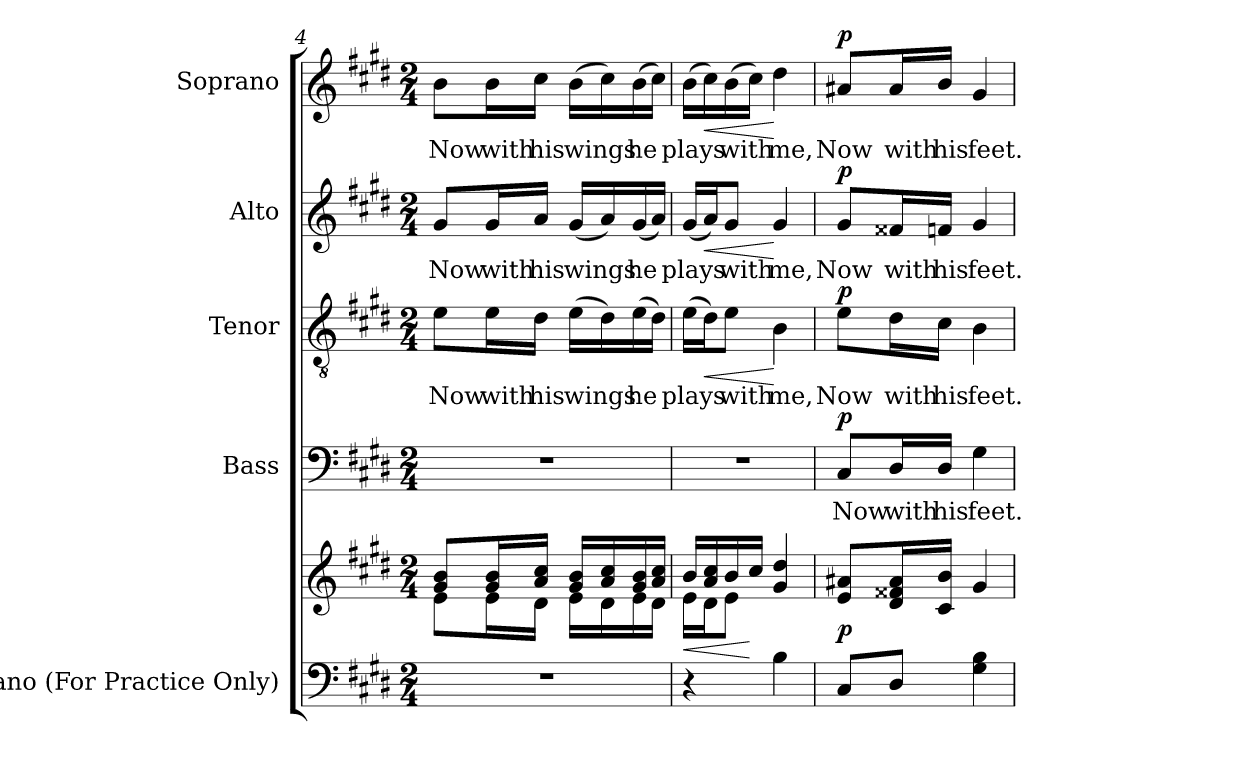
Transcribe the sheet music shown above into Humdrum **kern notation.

**kern	**kern	**dynam	**kern	**text	**dynam	**kern	**text	**dynam	**kern	**text	**dynam	**kern	**text	**dynam
*part5	*part5	*part5	*part4	*part4	*part4	*part3	*part3	*part3	*part2	*part2	*part2	*part1	*part1	*part1
*staff6	*staff5	*staff5/6	*staff4	*staff4	*staff4	*staff3	*staff3	*staff3	*staff2	*staff2	*staff2	*staff1	*staff1	*staff1
*I"Piano (For Practice Only)	*	*	*I"Bass	*	*	*I"Tenor	*	*	*I"Alto	*	*	*I"Soprano	*	*
*I'Pno.	*	*	*I'B.	*	*	*I'T.	*	*	*I'A.	*	*	*I'S.	*	*
*clefF4	*clefG2	*	*clefF4	*	*	*clefGv2	*	*	*clefG2	*	*	*clefG2	*	*
*	*	*	*	*	*	*ITrd7c12	*	*	*	*	*	*	*	*
*k[f#c#g#d#]	*k[f#c#g#d#]	*	*k[f#c#g#d#]	*	*	*k[f#c#g#d#]	*	*	*k[f#c#g#d#]	*	*	*k[f#c#g#d#]	*	*
*E:	*E:	*	*E:	*	*	*E:	*	*	*E:	*	*	*E:	*	*
*M2/4	*M2/4	*	*M2/4	*	*	*M2/4	*	*	*M2/4	*	*	*M2/4	*	*
=4	=4	=4	=4	=4	=4	=4	=4	=4	=4	=4	=4	=4	=4	=4
!LO:N:vis=1	!	!	!LO:N:vis=1	!	!	!	!	!	!	!	!	!	!	!
*	*^	*	*	*	*	*	*	*	*	*	*	*	*	*
!	!	!	!	!	!	!	!	!LO:LY:b:color=#000000	!	!	!	!	!	!	!
!	!	!	!	!	!	!	!	!	!	!	!LO:LY:b:color=#000000	!	!	!	!
!	!	!	!	!	!	!	!	!	!	!	!	!	!	!LO:LY:b:color=#000000	!
2r	8g#i/ 8biL	8ei\L	.	2r	.	.	8Ei\L	Now	.	8g#i/L	Now	.	8bi\L	Now	.
!	!	!	!	!	!	!	!	!LO:LY:b:color=#000000	!	!	!	!	!	!	!
!	!	!	!	!	!	!	!	!	!	!	!LO:LY:b:color=#000000	!	!	!	!
!	!	!	!	!	!	!	!	!	!	!	!	!	!	!LO:LY:b:color=#000000	!
.	16g#i/ 16biL	16ei\L	.	.	.	.	16Ei\L	with	.	16g#i/L	with	.	16bi\L	with	.
!	!	!	!	!	!	!	!	!LO:LY:b:color=#000000	!	!	!	!	!	!	!
!	!	!	!	!	!	!	!	!	!	!	!LO:LY:b:color=#000000	!	!	!	!
!	!	!	!	!	!	!	!	!	!	!	!	!	!	!LO:LY:b:color=#000000	!
.	16ai/ 16cc#iJJ	16d#i\JJ	.	.	.	.	16D#i\JJ	his	.	16ai/JJ	his	.	16cc#i\JJ	his	.
!	!	!	!	!	!	!	!	!LO:LY:b:color=#000000	!	!	!	!	!	!	!
!	!	!	!	!	!	!	!	!	!	!	!LO:LY:b:color=#000000	!	!	!	!
!	!	!	!	!	!	!	!	!	!	!	!	!	!	!LO:LY:b:color=#000000	!
.	16g#i/ 16biLL	16ei\LL	.	.	.	.	(16Ei\LL	wings	.	(16g#i/LL	wings	.	(16bi\LL	wings	.
.	16ai/ 16cc#i	16d#i\	.	.	.	.	16D#i\)	.	.	16ai/)	.	.	16cc#i\)	.	.
!	!	!	!	!	!	!	!	!LO:LY:b:color=#000000	!	!	!	!	!	!	!
!	!	!	!	!	!	!	!	!	!	!	!LO:LY:b:color=#000000	!	!	!	!
!	!	!	!	!	!	!	!	!	!	!	!	!	!	!LO:LY:b:color=#000000	!
.	16g#i/ 16bi	16ei\	.	.	.	.	(16Ei\	he	.	(16g#i/	he	.	(16bi\	he	.
.	16ai/ 16cc#iJJ	16d#i\JJ	.	.	.	.	16D#i\JJ)	.	.	16ai/JJ)	.	.	16cc#i\JJ)	.	.
!!LO:LB:g=z
=5	=5	=5	=5	=5	=5	=5	=5	=5	=5	=5	=5	=5	=5	=5	=5
!	!	!	!LO:HP:b	!LO:N:vis=1	!	!	!	!	!	!	!	!	!	!	!
!	!	!	!	!	!	!	!	!LO:LY:b:color=#000000	!	!	!	!	!	!	!
!	!	!	!	!	!	!	!	!	!	!	!LO:LY:b:color=#000000	!	!	!	!
!	!	!	!	!	!	!	!	!	!	!	!	!	!	!LO:LY:b:color=#000000	!
4r	16bi/LL	16ei\LL	<	2r	.	.	(16Ei\LL	plays	.	(16g#i/LL	plays	.	(16bi\LL	plays	.
!	!	!	!	!	!	!	!	!	!LO:HP:b	!	!	!LO:HP:b	!	!	!LO:HP:b
.	16ai/ 16cc#i	16d#i\J	.	.	.	.	16D#i\J)	.	<	16ai/J)	.	<	16cc#i\)	.	<
!	!	!	!	!	!	!	!	!LO:LY:b:color=#000000	!	!	!	!	!	!	!
!	!	!	!	!	!	!	!	!	!	!	!LO:LY:b:color=#000000	!	!	!	!
!	!	!	!	!	!	!	!	!	!	!	!	!	!	!LO:LY:b:color=#000000	!
.	16bi/	8ei\J	.	.	.	.	8Ei\J	with	.	8g#i/J	with	.	(16bi\	with	.
.	16cc#i/JJ	.	[	.	.	.	.	.	.	.	.	.	16cc#i\JJ)	.	.
!	!	!	!	!	!	!	!	!LO:LY:b:color=#000000	!	!	!	!	!	!	!
!	!	!	!	!	!	!	!	!	!	!	!LO:LY:b:color=#000000	!	!	!	!
!	!	!	!	!	!	!	!	!	!	!	!	!	!	!LO:LY:b:color=#000000	!
4Bi\	4g#i/ 4dd#i	4ryy	.	.	.	.	4BBi\	me,	[	4g#i/	me,	[	4dd#i\	me,	[
*	*v	*v	*	*	*	*	*	*	*	*	*	*	*	*	*
=6	=6	=6	=6	=6	=6	=6	=6	=6	=6	=6	=6	=6	=6	=6
*	*^	*	*	*	*	*	*	*	*	*	*	*	*	*
!	!	!	!	!	!LO:LY:b:color=#000000	!	!	!	!	!	!	!	!	!	!
*	*v	*v	*	*	*	*	*	*	*	*	*	*	*	*	*
*	*^	*	*	*	*	*	*	*	*	*	*	*	*	*
!	!	!	!	!	!	!	!	!LO:LY:b:color=#000000	!	!	!	!	!	!	!
*	*v	*v	*	*	*	*	*	*	*	*	*	*	*	*	*
*	*^	*	*	*	*	*	*	*	*	*	*	*	*	*
!	!	!	!	!	!	!	!	!	!	!	!LO:LY:b:color=#000000	!	!	!	!
*	*v	*v	*	*	*	*	*	*	*	*	*	*	*	*	*
*	*^	*	*	*	*	*	*	*	*	*	*	*	*	*
!	!	!	!	!	!	!	!	!	!	!	!	!	!	!LO:LY:b:color=#000000	!
*	*v	*v	*	*	*	*	*	*	*	*	*	*	*	*	*
8C#i/L	8ei/ 8a#XiL	p	8C#i/L	Now	p	8Ei\L	Now	p	8g#i/L	Now	p	8a#Xi/L	Now	p
!	!	!	!	!LO:LY:b:color=#000000	!	!	!	!	!	!	!	!	!	!
!	!	!	!	!	!	!	!LO:LY:b:color=#000000	!	!	!	!	!	!	!
!	!	!	!	!	!	!	!	!	!	!LO:LY:b:color=#000000	!	!	!	!
!	!	!	!	!	!	!	!	!	!	!	!	!	!LO:LY:b:color=#000000	!
8D#i/J	16d#i/ 16f##Xi 16a#iL	.	16D#i/L	with	.	16D#i\L	with	.	16f##Xi/L	with	.	16a#i/L	with	.
!	!	!	!	!LO:LY:b:color=#000000	!	!	!	!	!	!	!	!	!	!
!	!	!	!	!	!	!	!LO:LY:b:color=#000000	!	!	!	!	!	!	!
!	!	!	!	!	!	!	!	!	!	!LO:LY:b:color=#000000	!	!	!	!
!	!	!	!	!	!	!	!	!	!	!	!	!	!LO:LY:b:color=#000000	!
.	16c#i/ 16biJJ	.	16D#i/JJ	his	.	16C#i\JJ	his	.	16fi/JJ	his	.	16bi/JJ	his	.
!	!	!	!	!LO:LY:b:color=#000000	!	!	!	!	!	!	!	!	!	!
!	!	!	!	!	!	!	!LO:LY:b:color=#000000	!	!	!	!	!	!	!
!	!	!	!	!	!	!	!	!	!	!LO:LY:b:color=#000000	!	!	!	!
!	!	!	!	!	!	!	!	!	!	!	!	!	!LO:LY:b:color=#000000	!
4G#i\ 4Bi	4g#i/	.	4G#i\	feet.	.	4BBi\	feet.	.	4g#i/	feet.	.	4g#i/	feet.	.
=	=	=	=	=	=	=	=	=	=	=	=	=	=	=
*-	*-	*-	*-	*-	*-	*-	*-	*-	*-	*-	*-	*-	*-	*-
